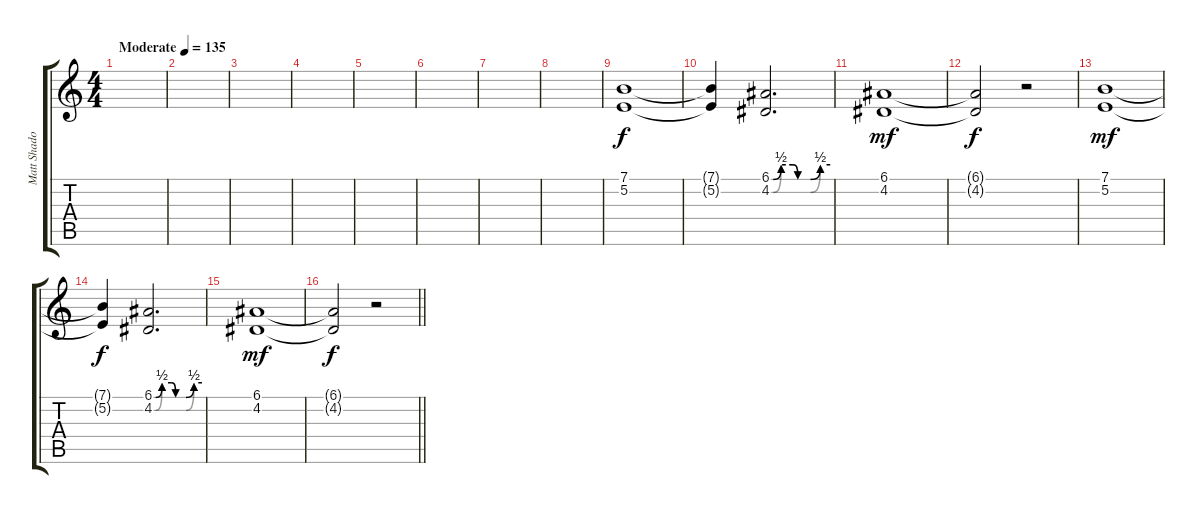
\track ("Matt Shadows (Keyboard)" "Matt Shado") {instrument synthvoice}
\staff {score tabs}
\tuning (E4 B3 G3 D3 A2 E2) {hide}
\ts (4 4)
\tempo (135 "Moderate")
\clef g2
\ks c
|
|
|
|
|
|
|
|
(7.1 5.2).1 |
(7.1{t} 5.2{t}).4{dy f} (6.1{be (custom 0 0 2 0 10 2 22 2 27 0 40 0 50 2 60 2)} 4.2{be (custom 0 0 2 0 10 2 22 2 27 0 40 0 50 2 60 2)}).2{d} |
(6.1 4.2).1{dy mf} |
(6.1{t} 4.2{t}).2{dy f} r.2 |
(7.1 5.2).1{dy mf} |
(7.1{t} 5.2{t}).4{dy f} (6.1{be (custom 0 0 2 0 10 2 22 2 27 0 40 0 50 2 60 2)} 4.2{be (custom 0 0 2 0 10 2 22 2 27 0 40 0 50 2 60 2)}).2{d} |
(6.1 4.2).1{dy mf} |
\barLineRight lightlight
(6.1{t} 4.2{t}).2{dy f} r.2
